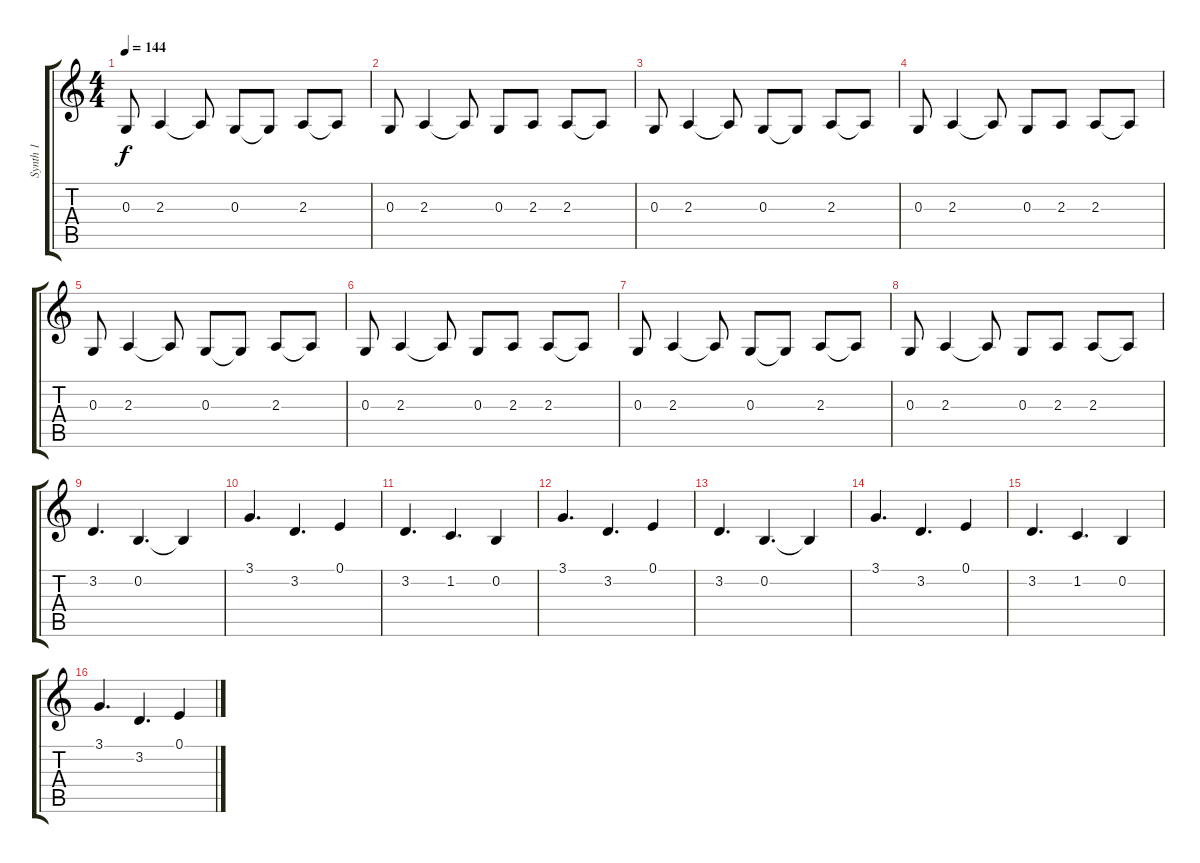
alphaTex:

\track ("Synth 1" "Synth 1") {instrument electricpiano1}
\staff {score tabs}
\tuning (E4 B3 G3 D3 A2 E2) {hide}
\ts (4 4)
\tempo 144
\clef g2
\ks c
0.3.8{dy f} 2.3.4 2.3{t}.8 0.3.8 0.3{t}.8 2.3.8 2.3{t}.8 |
0.3.8 2.3.4 2.3{t}.8 0.3.8 2.3.8 2.3.8 2.3{t}.8 |
0.3.8 2.3.4 2.3{t}.8 0.3.8 0.3{t}.8 2.3.8 2.3{t}.8 |
0.3.8 2.3.4 2.3{t}.8 0.3.8 2.3.8 2.3.8 2.3{t}.8 |
0.3.8 2.3.4 2.3{t}.8 0.3.8 0.3{t}.8 2.3.8 2.3{t}.8 |
0.3.8 2.3.4 2.3{t}.8 0.3.8 2.3.8 2.3.8 2.3{t}.8 |
0.3.8 2.3.4 2.3{t}.8 0.3.8 0.3{t}.8 2.3.8 2.3{t}.8 |
0.3.8 2.3.4 2.3{t}.8 0.3.8 2.3.8 2.3.8 2.3{t}.8 |
3.2.4{d} 0.2.4{d} 0.2{t}.4 |
3.1.4{d} 3.2.4{d} 0.1.4 |
3.2.4{d} 1.2.4{d} 0.2.4 |
3.1.4{d} 3.2.4{d} 0.1.4 |
3.2.4{d} 0.2.4{d} 0.2{t}.4 |
3.1.4{d} 3.2.4{d} 0.1.4 |
3.2.4{d} 1.2.4{d} 0.2.4 |
3.1.4{d} 3.2.4{d} 0.1.4
